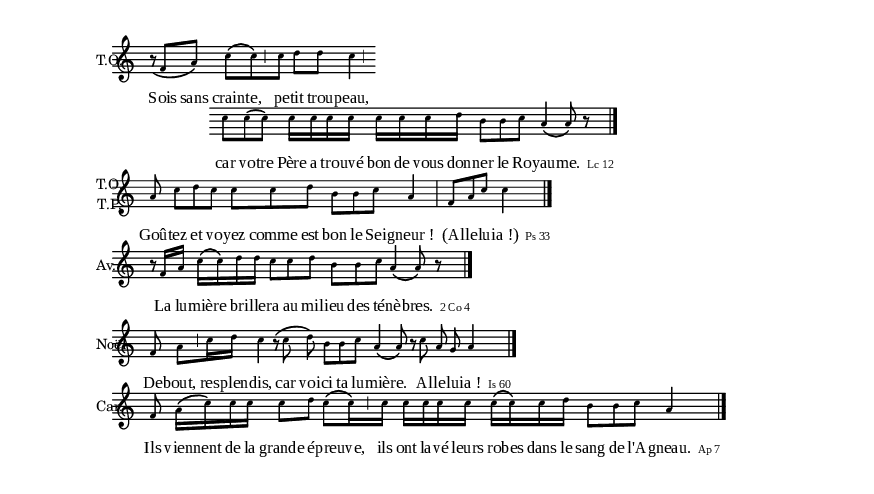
\version "2.10.0"
\include "definitions.ly"
%\markup { psaume 33}





\relative a' { 
	\new Staff {
		\cadenzaOn
		\set Staff.instrumentName = \markup{ \center-align { T.O. } }
		\times 2/3 { r8_\( f[ a]\) }
		\times 2/3 { c[\( c\)\cesure \pespace c] } 
		d[ d] c4 \cesure \pespace
		\times 2/3 { c8[ c\( c]\) } 
		c16[ c c c] c16[ c c d]
		\times 2/3 { b8[ b c] } 
		a4\( a8\) r8
		\endBar
	}
	\addlyrics {
		Sois sans crain -- te, pe -- tit trou -- peau, car vo -- tre Père a tro -- uvé bon de vous don -- ner le Ro -- yau -- me.
		\markup { \citation #"Lc 12" } 
	}
}
\relative a' { 
	\new Staff {
		\cadenzaOn
		\set Staff.instrumentName = \markup{ \center-align { T.O. T.P. } }
		a8 \times 2/3 { c[ d c] }
		\times 2/3 { c[ c d] }
		\times 2/3 { b[ b c] } a4
		\barre
		\times 2/3 { f8[ a c] }
		c4
		\endBar
	}
	\addlyrics {
		Goû -- tez et vo -- yez comme est bon le Sei -- "gneur !" " (Al" -- le -- lu -- "ia !)"
		\markup { \citation #"Ps 33" } 
	}
}
\relative a' { 
	\new Staff {
		\cadenzaOn
		\set Staff.instrumentName = \markup{ \center-align { Av. } }
		r8 f16[ a]
		c16[\( c\) d d]
		\times 2/3 { c8[\pespace c d] } 
		\times 2/3 { b[ b c] } 
		a4\( a8\) r8
		\endBar
	}
	\addlyrics {
		La lu -- miè -- re bri -- lle -- ra au mil -- ieu des té -- nè -- bres.
		\markup { \citation #"2 Co 4" } 
	}
}
\relative a' { 
	\new Staff {
		\cadenzaOn
		\set Staff.instrumentName = \markup{ \center-align { Noël } }
		f8
		a[ \cesure c16 d]
		c4 \pespace
		\times 2/3 { r8\( c d\) }
		\times 2/3 { b[ b c] }
		a4\( a8\) r
		\times 2/3 { c a g }
		a4
		\endBar
	}
	\addlyrics {
		 De -- bout, res -- plen -- dis, car voi -- ci ta lu -- miè -- re. " Al" -- le -- lu -- "ia !"
		\markup { \citation #"Is 60" } 
	}
}
\relative a' { 
	\new Staff {
		\cadenzaOn
		\set Staff.instrumentName = \markup{ \center-align { Car. } }
		f8 a16[\( c\) c c]  c8[ d]
		c8[\( c16\)\cesure \pespace c]
		c16[ c c c]  c16[\( c\) c d]  
		\times 2/3 { b8[ b c] }  a4
		\endBar
	}
	\addlyrics {
		Ils vien -- nent de la grande é -- pre -- uve, ils ont la -- vé leurs ro -- bes dans le sang de l'A -- gneau.
		\markup { \citation #"Ap 7" } 
	}
}


